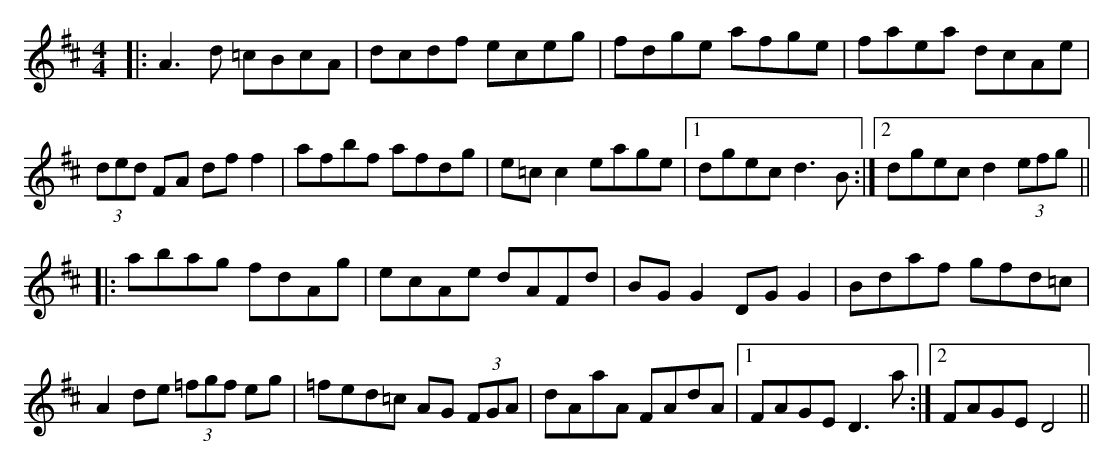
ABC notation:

X:1
M:4/4
K:D
|:A3 d =cBcA|dcdf eceg|fdge afge|faea dcAe|
(3ded FA dff2|afbf afdg|e=cc2 eage|1 dgec d3 B:|2 dgec d2(3efg||
|:abag fdAg|ecAe dAFd|BGG2 DGG2|Bdaf gfd=c|
A2 de (3=fgf eg|=fed=c AG (3FGA|dAaA FAdA|1 FAGE D3 a:|2 FAGE D4||
